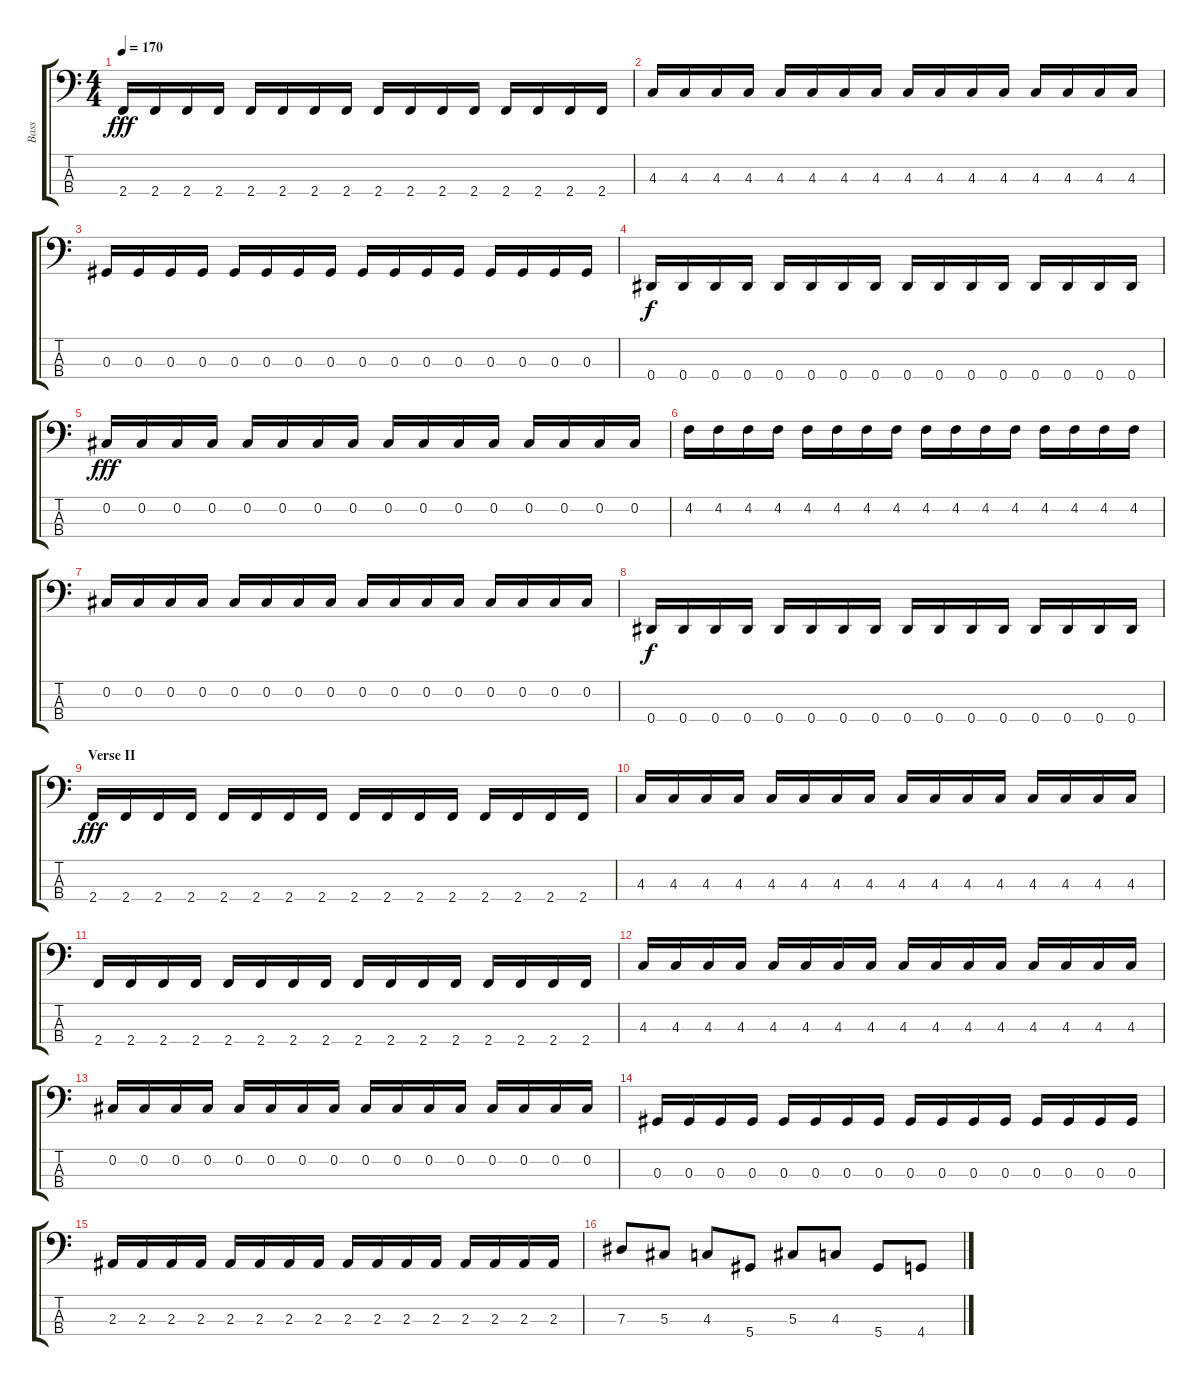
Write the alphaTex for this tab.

\track ("Bass" "Bass") {instrument electricbasspick}
\staff {score tabs}
\tuning (Gb2 Db2 Ab1 Eb1) {hide}
\ts (4 4)
\tempo 170
\clef f4
\ks c
2.4.16{dy fff} 2.4.16 2.4.16 2.4.16 2.4.16 2.4.16 2.4.16 2.4.16 2.4.16 2.4.16 2.4.16 2.4.16 2.4.16 2.4.16 2.4.16 2.4.16 |
4.3.16 4.3.16 4.3.16 4.3.16 4.3.16 4.3.16 4.3.16 4.3.16 4.3.16 4.3.16 4.3.16 4.3.16 4.3.16 4.3.16 4.3.16 4.3.16 |
0.3.16 0.3.16 0.3.16 0.3.16 0.3.16 0.3.16 0.3.16 0.3.16 0.3.16 0.3.16 0.3.16 0.3.16 0.3.16 0.3.16 0.3.16 0.3.16 |
0.4.16{dy f} 0.4.16 0.4.16 0.4.16 0.4.16 0.4.16 0.4.16 0.4.16 0.4.16 0.4.16 0.4.16 0.4.16 0.4.16 0.4.16 0.4.16 0.4.16 |
0.2.16{dy fff} 0.2.16 0.2.16 0.2.16 0.2.16 0.2.16 0.2.16 0.2.16 0.2.16 0.2.16 0.2.16 0.2.16 0.2.16 0.2.16 0.2.16 0.2.16 |
4.2.16 4.2.16 4.2.16 4.2.16 4.2.16 4.2.16 4.2.16 4.2.16 4.2.16 4.2.16 4.2.16 4.2.16 4.2.16 4.2.16 4.2.16 4.2.16 |
0.2.16 0.2.16 0.2.16 0.2.16 0.2.16 0.2.16 0.2.16 0.2.16 0.2.16 0.2.16 0.2.16 0.2.16 0.2.16 0.2.16 0.2.16 0.2.16 |
0.4.16{dy f} 0.4.16 0.4.16 0.4.16 0.4.16 0.4.16 0.4.16 0.4.16 0.4.16 0.4.16 0.4.16 0.4.16 0.4.16 0.4.16 0.4.16 0.4.16 |
\section ("" "Verse II")
2.4.16{dy fff} 2.4.16 2.4.16 2.4.16 2.4.16 2.4.16 2.4.16 2.4.16 2.4.16 2.4.16 2.4.16 2.4.16 2.4.16 2.4.16 2.4.16 2.4.16 |
4.3.16 4.3.16 4.3.16 4.3.16 4.3.16 4.3.16 4.3.16 4.3.16 4.3.16 4.3.16 4.3.16 4.3.16 4.3.16 4.3.16 4.3.16 4.3.16 |
2.4.16 2.4.16 2.4.16 2.4.16 2.4.16 2.4.16 2.4.16 2.4.16 2.4.16 2.4.16 2.4.16 2.4.16 2.4.16 2.4.16 2.4.16 2.4.16 |
4.3.16 4.3.16 4.3.16 4.3.16 4.3.16 4.3.16 4.3.16 4.3.16 4.3.16 4.3.16 4.3.16 4.3.16 4.3.16 4.3.16 4.3.16 4.3.16 |
0.2.16 0.2.16 0.2.16 0.2.16 0.2.16 0.2.16 0.2.16 0.2.16 0.2.16 0.2.16 0.2.16 0.2.16 0.2.16 0.2.16 0.2.16 0.2.16 |
0.3.16 0.3.16 0.3.16 0.3.16 0.3.16 0.3.16 0.3.16 0.3.16 0.3.16 0.3.16 0.3.16 0.3.16 0.3.16 0.3.16 0.3.16 0.3.16 |
2.3.16 2.3.16 2.3.16 2.3.16 2.3.16 2.3.16 2.3.16 2.3.16 2.3.16 2.3.16 2.3.16 2.3.16 2.3.16 2.3.16 2.3.16 2.3.16 |
7.3.8 5.3.8 4.3.8 5.4.8 5.3.8 4.3.8 5.4.8 4.4.8
